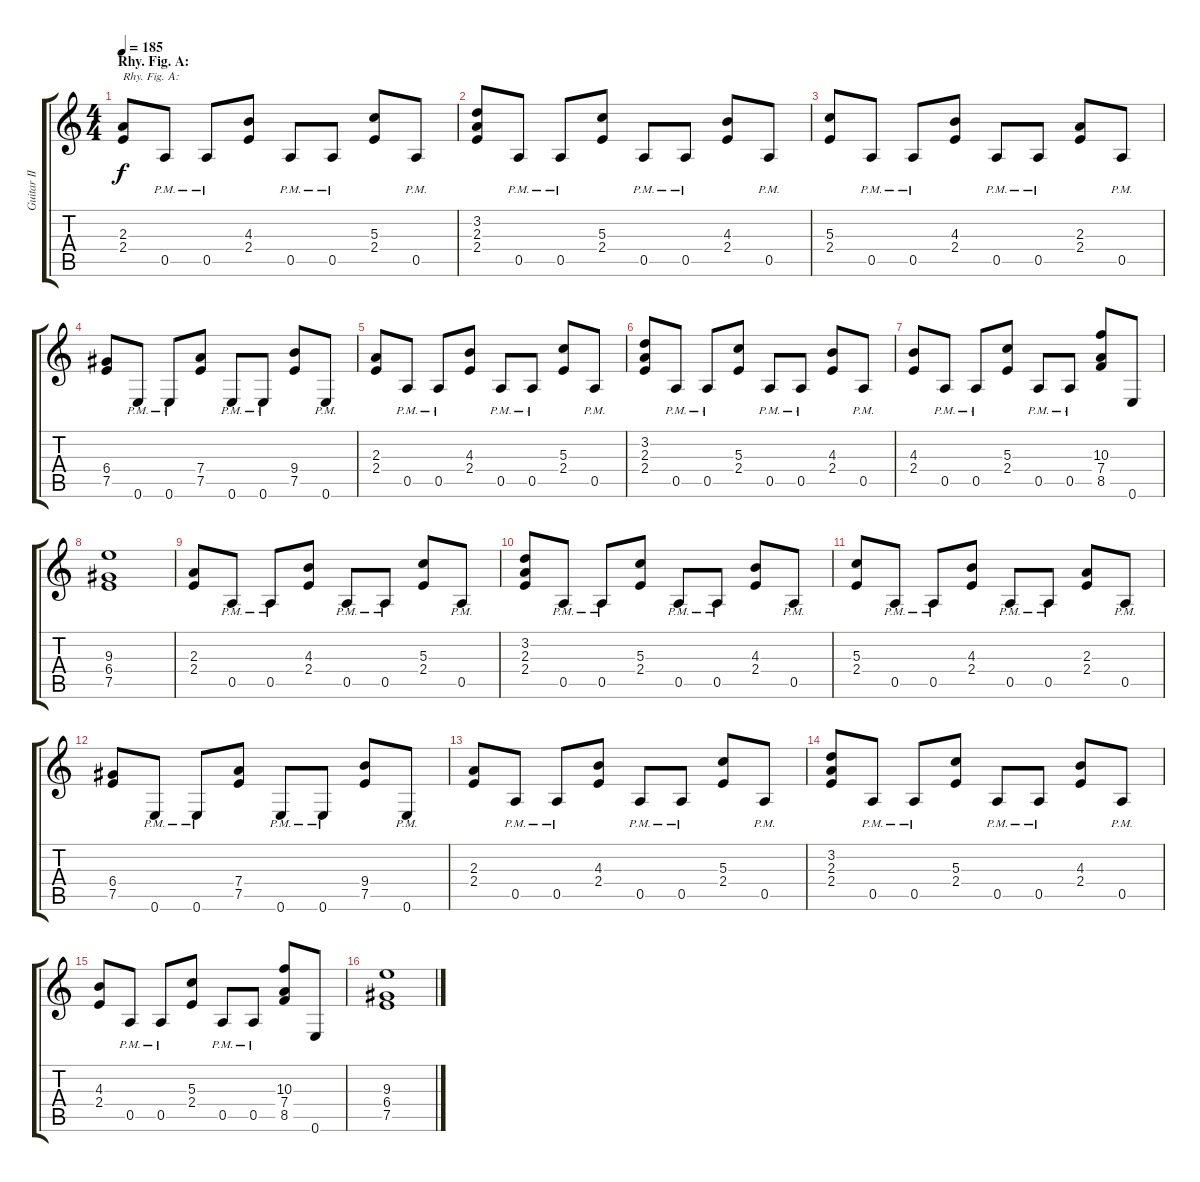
\track ("Guitar II" "Guitar II") {instrument distortionguitar}
\staff {score tabs}
\tuning (E4 B3 G3 D3 A2 E2) {hide}
\ts (4 4)
\section ("" "Rhy. Fig. A:")
\tempo 185
\clef g2
\ks c
(2.3 2.4).8{txt "Rhy. Fig. A:" dy f instrument distortionguitar} 0.5{pm}.8 0.5{pm}.8 (4.3 2.4).8 0.5{pm}.8 0.5{pm}.8 (5.3 2.4).8 0.5{pm}.8 |
(3.2 2.3 2.4).8 0.5{pm}.8 0.5{pm}.8 (5.3 2.4).8 0.5{pm}.8 0.5{pm}.8 (4.3 2.4).8 0.5{pm}.8 |
(5.3 2.4).8 0.5{pm}.8 0.5{pm}.8 (4.3 2.4).8 0.5{pm}.8 0.5{pm}.8 (2.3 2.4).8 0.5{pm}.8 |
(6.4 7.5).8 0.6{pm}.8 0.6{pm}.8 (7.4 7.5).8 0.6{pm}.8 0.6{pm}.8 (9.4 7.5).8 0.6{pm}.8 |
(2.3 2.4).8 0.5{pm}.8 0.5{pm}.8 (4.3 2.4).8 0.5{pm}.8 0.5{pm}.8 (5.3 2.4).8 0.5{pm}.8 |
(3.2 2.3 2.4).8 0.5{pm}.8 0.5{pm}.8 (5.3 2.4).8 0.5{pm}.8 0.5{pm}.8 (4.3 2.4).8 0.5{pm}.8 |
(4.3 2.4).8 0.5{pm}.8 0.5{pm}.8 (5.3 2.4).8 0.5{pm}.8 0.5{pm}.8 (10.3 7.4 8.5).8 0.6.8 |
(9.3 6.4 7.5).1 |
(2.3 2.4).8 0.5{pm}.8 0.5{pm}.8 (4.3 2.4).8 0.5{pm}.8 0.5{pm}.8 (5.3 2.4).8 0.5{pm}.8 |
(3.2 2.3 2.4).8 0.5{pm}.8 0.5{pm}.8 (5.3 2.4).8 0.5{pm}.8 0.5{pm}.8 (4.3 2.4).8 0.5{pm}.8 |
(5.3 2.4).8 0.5{pm}.8 0.5{pm}.8 (4.3 2.4).8 0.5{pm}.8 0.5{pm}.8 (2.3 2.4).8 0.5{pm}.8 |
(6.4 7.5).8 0.6{pm}.8 0.6{pm}.8 (7.4 7.5).8 0.6{pm}.8 0.6{pm}.8 (9.4 7.5).8 0.6{pm}.8 |
(2.3 2.4).8 0.5{pm}.8 0.5{pm}.8 (4.3 2.4).8 0.5{pm}.8 0.5{pm}.8 (5.3 2.4).8 0.5{pm}.8 |
(3.2 2.3 2.4).8 0.5{pm}.8 0.5{pm}.8 (5.3 2.4).8 0.5{pm}.8 0.5{pm}.8 (4.3 2.4).8 0.5{pm}.8 |
(4.3 2.4).8 0.5{pm}.8 0.5{pm}.8 (5.3 2.4).8 0.5{pm}.8 0.5{pm}.8 (10.3 7.4 8.5).8 0.6.8 |
(9.3 6.4 7.5).1
